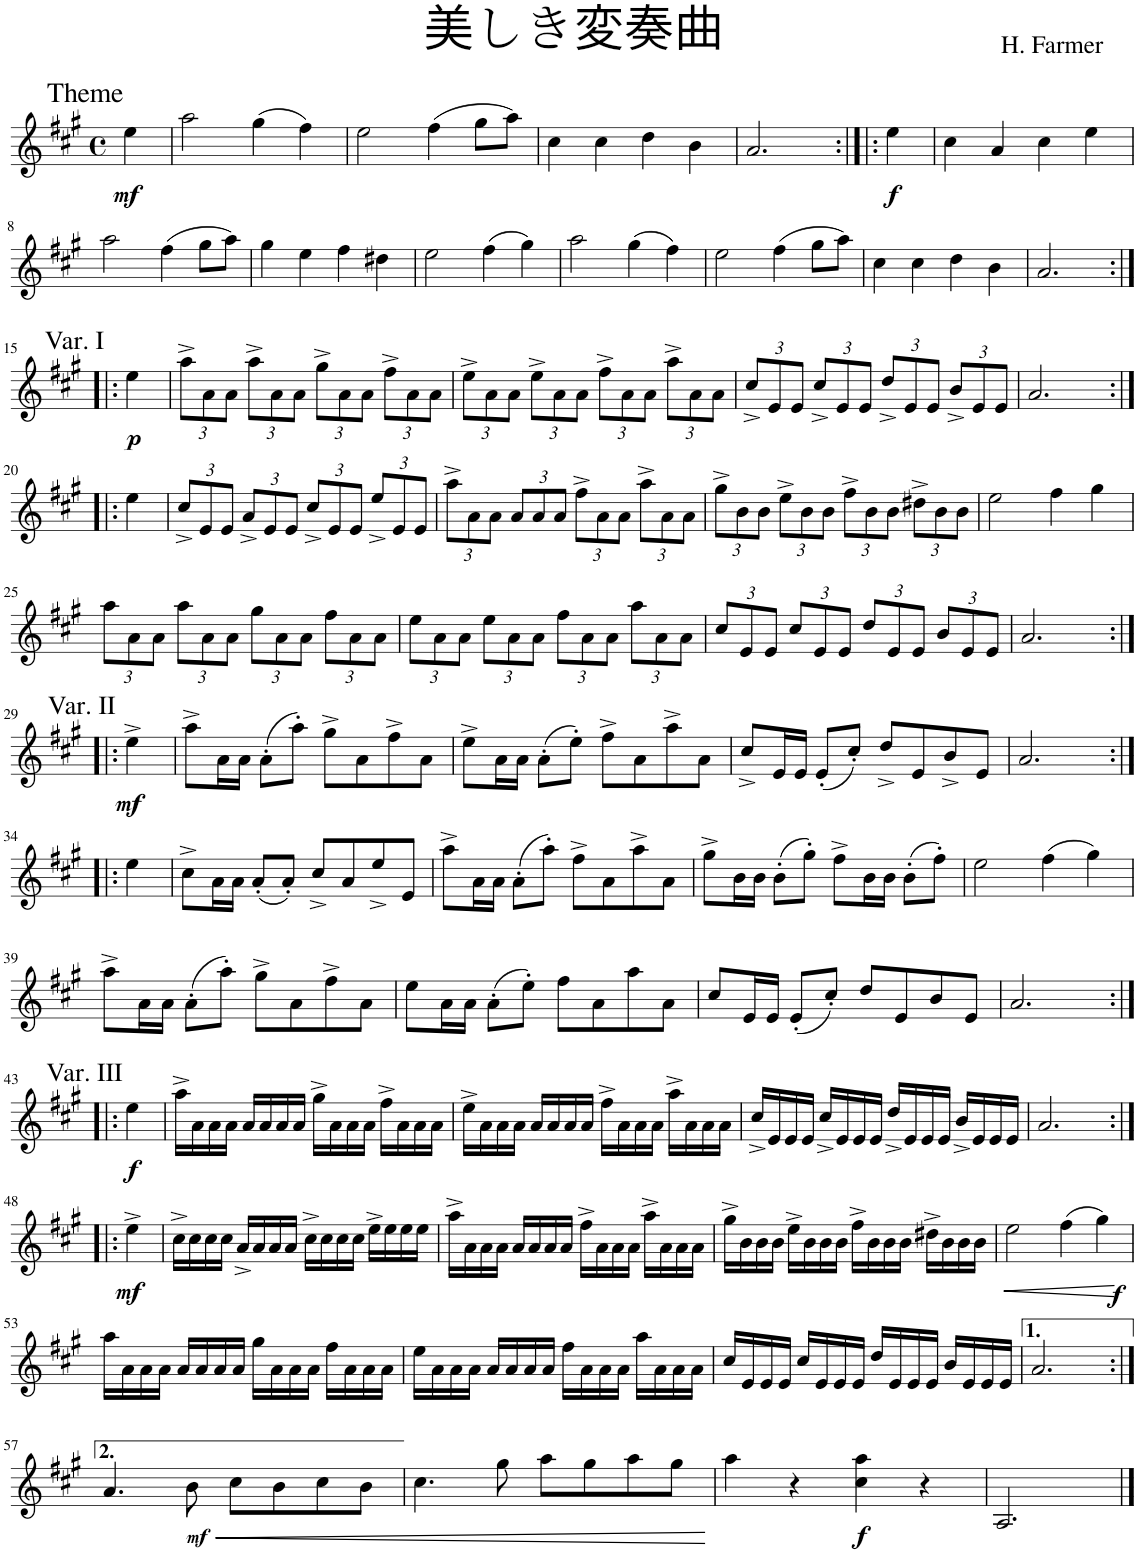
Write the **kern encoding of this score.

**kern	**dynam
*part1	*part1
*staff1	*staff1
*I"Piano	*
*I'Pno.	*
*clefG2	*
*k[f#c#g#]	*
*M4/4	*
*met(c)	*
=1	=1
!LO:TX:a:t=Theme	!
!	!LO:DY:b
4ee\	mf
=2	=2
2aa\	.
(4gg#\	.
4ff#\)	.
=3	=3
2ee\	.
(4ff#\	.
8gg#\L	.
8aa\J)	.
=4	=4
4cc#\	.
4cc#\	.
4dd\	.
4b\	.
=5	=5
2.a/	.
=6:|!|:	=6:|!|:
!	!LO:DY:b
4ee\	f
=7	=7
4cc#\	.
4a/	.
4cc#\	.
4ee\	.
!!LO:LB:g=z
=8	=8
2aa\	.
(4ff#\	.
8gg#\L	.
8aa\J)	.
=9	=9
4gg#\	.
4ee\	.
4ff#\	.
4dd#X\	.
=10	=10
2ee\	.
(4ff#\	.
4gg#\)	.
=11	=11
2aa\	.
(4gg#\	.
4ff#\)	.
=12	=12
2ee\	.
(4ff#\	.
8gg#\L	.
8aa\J)	.
=13	=13
4cc#\	.
4cc#\	.
4dd\	.
4b\	.
=14	=14
2.a/	.
!!LO:LB:g=z
=15:|!|:	=15:|!|:
!LO:TX:a:t=Var. I	!
!	!LO:DY:b
4ee\	p
=16	=16
*Xbrackettup	*
12aa^\L	.
12a\	.
12a\J	.
12aa^\L	.
12a\	.
12a\J	.
12gg#^\L	.
12a\	.
12a\J	.
12ff#^\L	.
12a\	.
12a\J	.
=17	=17
12ee^\L	.
12a\	.
12a\J	.
12ee^\L	.
12a\	.
12a\J	.
12ff#^\L	.
12a\	.
12a\J	.
12aa^\L	.
12a\	.
12a\J	.
=18	=18
12cc#^/L	.
12e/	.
12e/J	.
12cc#^/L	.
12e/	.
12e/J	.
12dd^/L	.
12e/	.
12e/J	.
12b^/L	.
12e/	.
12e/J	.
=19	=19
2.a/	.
!!LO:LB:g=z
=20:|!|:	=20:|!|:
4ee\	.
=21	=21
12cc#^/L	.
12e/	.
12e/J	.
12a^/L	.
12e/	.
12e/J	.
12cc#^/L	.
12e/	.
12e/J	.
12ee^/L	.
12e/	.
12e/J	.
=22	=22
12aa^\L	.
12a\	.
12a\J	.
12a/L	.
12a/	.
12a/J	.
12ff#^\L	.
12a\	.
12a\J	.
12aa^\L	.
12a\	.
12a\J	.
=23	=23
12gg#^\L	.
12b\	.
12b\J	.
12ee^\L	.
12b\	.
12b\J	.
12ff#^\L	.
12b\	.
12b\J	.
12dd#X^\L	.
12b\	.
12b\J	.
=24	=24
2ee\	.
4ff#\	.
4gg#\	.
!!LO:LB:g=z
=25	=25
12aa\L	.
12a\	.
12a\J	.
12aa\L	.
12a\	.
12a\J	.
12gg#\L	.
12a\	.
12a\J	.
12ff#\L	.
12a\	.
12a\J	.
=26	=26
12ee\L	.
12a\	.
12a\J	.
12ee\L	.
12a\	.
12a\J	.
12ff#\L	.
12a\	.
12a\J	.
12aa\L	.
12a\	.
12a\J	.
=27	=27
12cc#/L	.
12e/	.
12e/J	.
12cc#/L	.
12e/	.
12e/J	.
12dd/L	.
12e/	.
12e/J	.
12b/L	.
12e/	.
12e/J	.
=28	=28
2.a/	.
!!LO:LB:g=z
=29:|!|:	=29:|!|:
!LO:TX:a:t=Var. II	!
!	!LO:DY:b
4ee^\	mf
=30	=30
8aa^\L	.
16a\L	.
16a\JJ	.
(8a'\L	.
8aa'\J)	.
8gg#^\L	.
8a\	.
8ff#^\	.
8a\J	.
=31	=31
8ee^\L	.
16a\L	.
16a\JJ	.
(8a'\L	.
8ee'\J)	.
8ff#^\L	.
8a\	.
8aa^\	.
8a\J	.
=32	=32
8cc#^/L	.
16e/L	.
16e/JJ	.
(8e'/L	.
8cc#'/J)	.
8dd^/L	.
8e/	.
8b^/	.
8e/J	.
=33	=33
2.a/	.
!!LO:LB:g=z
=34:|!|:	=34:|!|:
4ee\	.
=35	=35
8cc#^\L	.
16a\L	.
16a\JJ	.
(8a'/L	.
8a'/J)	.
8cc#^/L	.
8a/	.
8ee^/	.
8e/J	.
=36	=36
8aa^\L	.
16a\L	.
16a\JJ	.
(8a'\L	.
8aa'\J)	.
8ff#^\L	.
8a\	.
8aa^\	.
8a\J	.
=37	=37
8gg#^\L	.
16b\L	.
16b\JJ	.
(8b'\L	.
8gg#'\J)	.
8ff#^\L	.
16b\L	.
16b\JJ	.
(8b'\L	.
8ff#'\J)	.
=38	=38
2ee\	.
(4ff#\	.
4gg#\)	.
!!LO:LB:g=z
=39	=39
8aa^\L	.
16a\L	.
16a\JJ	.
(8a'\L	.
8aa'\J)	.
8gg#^\L	.
8a\	.
8ff#^\	.
8a\J	.
=40	=40
8ee\L	.
16a\L	.
16a\JJ	.
(8a'\L	.
8ee'\J)	.
8ff#\L	.
8a\	.
8aa\	.
8a\J	.
=41	=41
8cc#/L	.
16e/L	.
16e/JJ	.
(8e'/L	.
8cc#'/J)	.
8dd/L	.
8e/	.
8b/	.
8e/J	.
=42	=42
2.a/	.
!!LO:LB:g=z
=43:|!|:	=43:|!|:
!LO:TX:a:t=Var. III	!
!	!LO:DY:b
4ee\	f
=44	=44
16aa^\LL	.
16a\	.
16a\	.
16a\JJ	.
16a/LL	.
16a/	.
16a/	.
16a/JJ	.
16gg#^\LL	.
16a\	.
16a\	.
16a\JJ	.
16ff#^\LL	.
16a\	.
16a\	.
16a\JJ	.
=45	=45
16ee^\LL	.
16a\	.
16a\	.
16a\JJ	.
16a/LL	.
16a/	.
16a/	.
16a/JJ	.
16ff#^\LL	.
16a\	.
16a\	.
16a\JJ	.
16aa^\LL	.
16a\	.
16a\	.
16a\JJ	.
=46	=46
16cc#^/LL	.
16e/	.
16e/	.
16e/JJ	.
16cc#^/LL	.
16e/	.
16e/	.
16e/JJ	.
16dd^/LL	.
16e/	.
16e/	.
16e/JJ	.
16b^/LL	.
16e/	.
16e/	.
16e/JJ	.
=47	=47
2.a/	.
!!LO:LB:g=z
=48:|!|:	=48:|!|:
!	!LO:DY:b
4ee^\	mf
=49	=49
16cc#^\LL	.
16cc#\	.
16cc#\	.
16cc#\JJ	.
16a^/LL	.
16a/	.
16a/	.
16a/JJ	.
16cc#^\LL	.
16cc#\	.
16cc#\	.
16cc#\JJ	.
16ee^\LL	.
16ee\	.
16ee\	.
16ee\JJ	.
=50	=50
16aa^\LL	.
16a\	.
16a\	.
16a\JJ	.
16a/LL	.
16a/	.
16a/	.
16a/JJ	.
16ff#^\LL	.
16a\	.
16a\	.
16a\JJ	.
16aa^\LL	.
16a\	.
16a\	.
16a\JJ	.
=51	=51
16gg#^\LL	.
16b\	.
16b\	.
16b\JJ	.
16ee^\LL	.
16b\	.
16b\	.
16b\JJ	.
16ff#^\LL	.
16b\	.
16b\	.
16b\JJ	.
16dd#X^\LL	.
16b\	.
16b\	.
16b\JJ	.
=52	=52
!	!LO:HP:b
2ee\	<
(4ff#\	.
!	!LO:DY:b
4gg#\)	f
.	[
!!LO:LB:g=z
=53	=53
16aa\LL	.
16a\	.
16a\	.
16a\JJ	.
16a/LL	.
16a/	.
16a/	.
16a/JJ	.
16gg#\LL	.
16a\	.
16a\	.
16a\JJ	.
16ff#\LL	.
16a\	.
16a\	.
16a\JJ	.
=54	=54
16ee\LL	.
16a\	.
16a\	.
16a\JJ	.
16a/LL	.
16a/	.
16a/	.
16a/JJ	.
16ff#\LL	.
16a\	.
16a\	.
16a\JJ	.
16aa\LL	.
16a\	.
16a\	.
16a\JJ	.
=55	=55
16cc#/LL	.
16e/	.
16e/	.
16e/JJ	.
16cc#/LL	.
16e/	.
16e/	.
16e/JJ	.
16dd/LL	.
16e/	.
16e/	.
16e/JJ	.
16b/LL	.
16e/	.
16e/	.
16e/JJ	.
=56	=56
2.a/	.
!!LO:LB:g=z
=57:|!	=57:|!
4.a/	.
!	!LO:HP:b
!	!LO:DY:n=1:b
8b\	< mf
8cc#\L	.
8b\	.
8cc#\	.
8b\J	.
=58	=58
4.cc#\	.
8gg#\	.
8aa\L	.
8gg#\	.
8aa\	.
8gg#\J	.
.	[
=59	=59
4aa\	.
4r	.
!	!LO:DY:b
4cc#\ 4aa\	f
4r	.
=60	=60
2.A/	.
==	==
*-	*-
